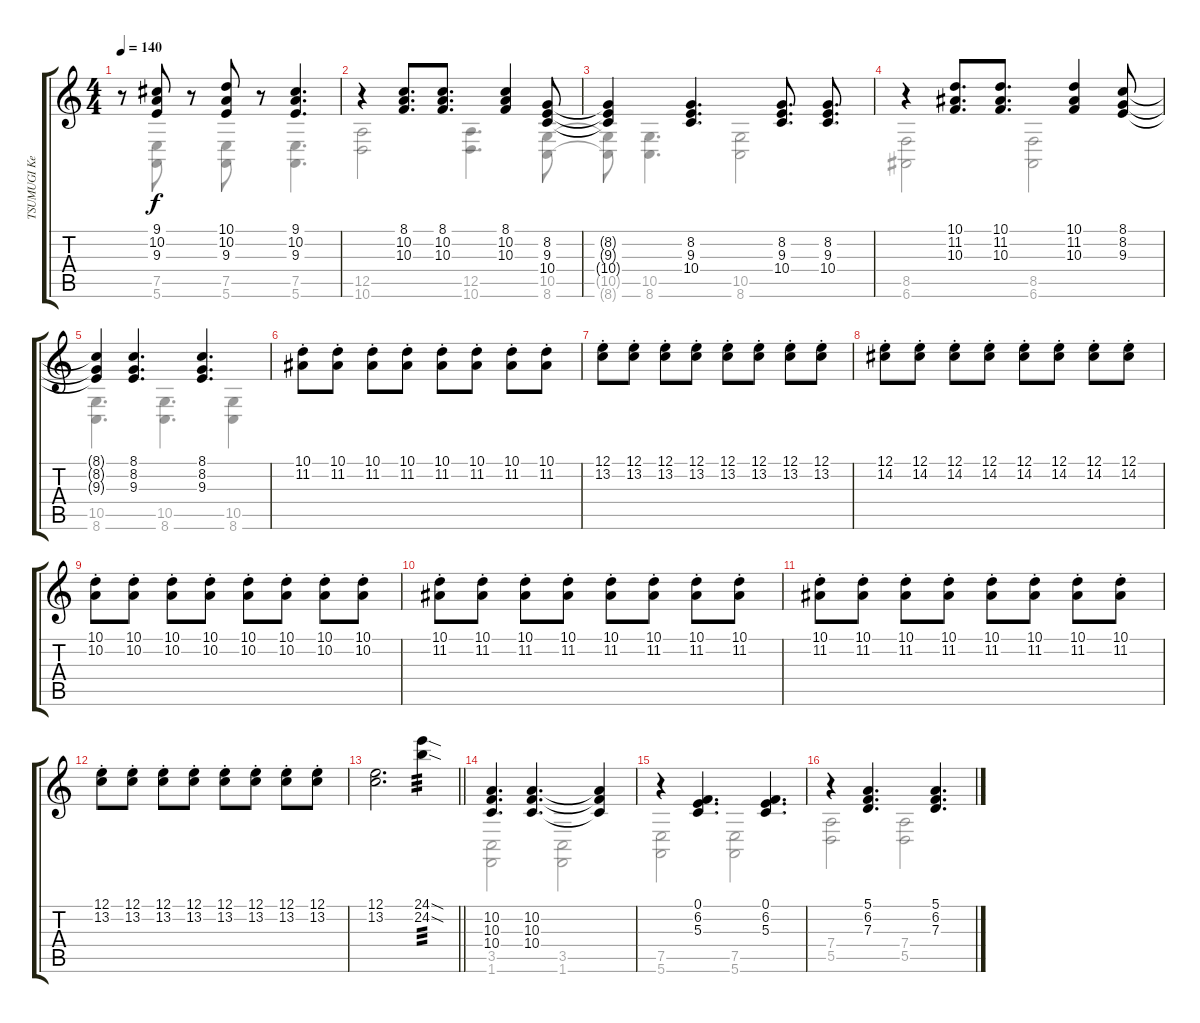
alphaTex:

\track ("TSUMUGI Keyboard" "TSUMUGI Ke") {instrument lead2sawtooth}
\staff {score tabs}
\tuning (E4 B3 G3 D3 A2 E2) {hide}
\voice
\ts (4 4)
\tempo 140
\clef g2
\ks c
r.8{dy f} (9.1 10.2 9.3).8 r.8 (10.1 10.2 9.3).8 r.8 (9.1 10.2 9.3).4{d} |
r.4 (8.1 10.2 10.3).8{d} (8.1 10.2 10.3).8{d} (8.1 10.2 10.3).4 (8.2 9.3 10.4).8 |
(8.2{t} 9.3{t} 10.4{t}).4 (8.2 9.3 10.4).4{d} (8.2 9.3 10.4).8{d} (8.2 9.3 10.4).8{d} |
r.4 (10.1 11.2 10.3).8{d} (10.1 11.2 10.3).8{d} (10.1 11.2 10.3).4 (8.1 8.2 9.3).8 |
(8.1{t} 8.2{t} 9.3{t}).4 (8.1 8.2 9.3).4{d} (8.1 8.2 9.3).4{d} |
(10.1{st} 11.2{st}).8{balance 8} (10.1{st} 11.2{st}).8 (10.1{st} 11.2{st}).8 (10.1{st} 11.2{st}).8 (10.1{st} 11.2{st}).8 (10.1{st} 11.2{st}).8 (10.1{st} 11.2{st}).8 (10.1{st} 11.2{st}).8 |
(12.1{st} 13.2{st}).8 (12.1{st} 13.2{st}).8 (12.1{st} 13.2{st}).8 (12.1{st} 13.2{st}).8 (12.1{st} 13.2{st}).8 (12.1{st} 13.2{st}).8 (12.1{st} 13.2{st}).8 (12.1{st} 13.2{st}).8 |
(12.1{st} 14.2{st}).8 (12.1{st} 14.2{st}).8 (12.1{st} 14.2{st}).8 (12.1{st} 14.2{st}).8 (12.1{st} 14.2{st}).8 (12.1{st} 14.2{st}).8 (12.1{st} 14.2{st}).8 (12.1{st} 14.2{st}).8 |
(10.1{st} 10.2{st}).8 (10.1{st} 10.2{st}).8 (10.1{st} 10.2{st}).8 (10.1{st} 10.2{st}).8 (10.1{st} 10.2{st}).8 (10.1{st} 10.2{st}).8 (10.1{st} 10.2{st}).8 (10.1{st} 10.2{st}).8 |
(10.1{st} 11.2{st}).8 (10.1{st} 11.2{st}).8 (10.1{st} 11.2{st}).8 (10.1{st} 11.2{st}).8 (10.1{st} 11.2{st}).8 (10.1{st} 11.2{st}).8 (10.1{st} 11.2{st}).8 (10.1{st} 11.2{st}).8 |
(10.1{st} 11.2{st}).8 (10.1{st} 11.2{st}).8 (10.1{st} 11.2{st}).8 (10.1{st} 11.2{st}).8 (10.1{st} 11.2{st}).8 (10.1{st} 11.2{st}).8 (10.1{st} 11.2{st}).8 (10.1{st} 11.2{st}).8 |
(12.1{st} 13.2{st}).8 (12.1{st} 13.2{st}).8 (12.1{st} 13.2{st}).8 (12.1{st} 13.2{st}).8 (12.1{st} 13.2{st}).8 (12.1{st} 13.2{st}).8 (12.1{st} 13.2{st}).8 (12.1{st} 13.2{st}).8 |
\barLineRight lightlight
(12.1 13.2).2{d} (24.1{sod} 24.2{sod}).4{tp 3} |
(10.2 10.3 10.4).4{d balance 2} (10.2 10.3 10.4).4{d} (10.2{t} 10.3{t} 10.4{t}).4 |
r.4 (0.1 6.2 5.3).4{d} (0.1 6.2 5.3).4{d} |
r.4 (5.1 6.2 7.3).4{d} (5.1 6.2 7.3).4{d}
\voice
\clef g2
\ottava regular
\simile none
\ks c
r.8{dy f} (7.5 5.6).8 r.8 (7.5 5.6).8 r.8 (7.5 5.6).4{d} |
(12.5 10.6).2 (12.5 10.6).4{d} (10.5 8.6).8 |
(10.5{t} 8.6{t}).8 (10.5 8.6).4{d} (10.5 8.6).2 |
(8.5 6.6).2 (8.5 6.6).2 |
(10.5 8.6).4{d} (10.5 8.6).4{d} (10.5 8.6).4 |
|
|
|
|
|
|
|
\barLineRight lightlight
|
(3.5 1.6).2 (3.5 1.6).2 |
(7.5 5.6).2 (7.5 5.6).2 |
(7.4 5.5).2 (7.4 5.5).2
